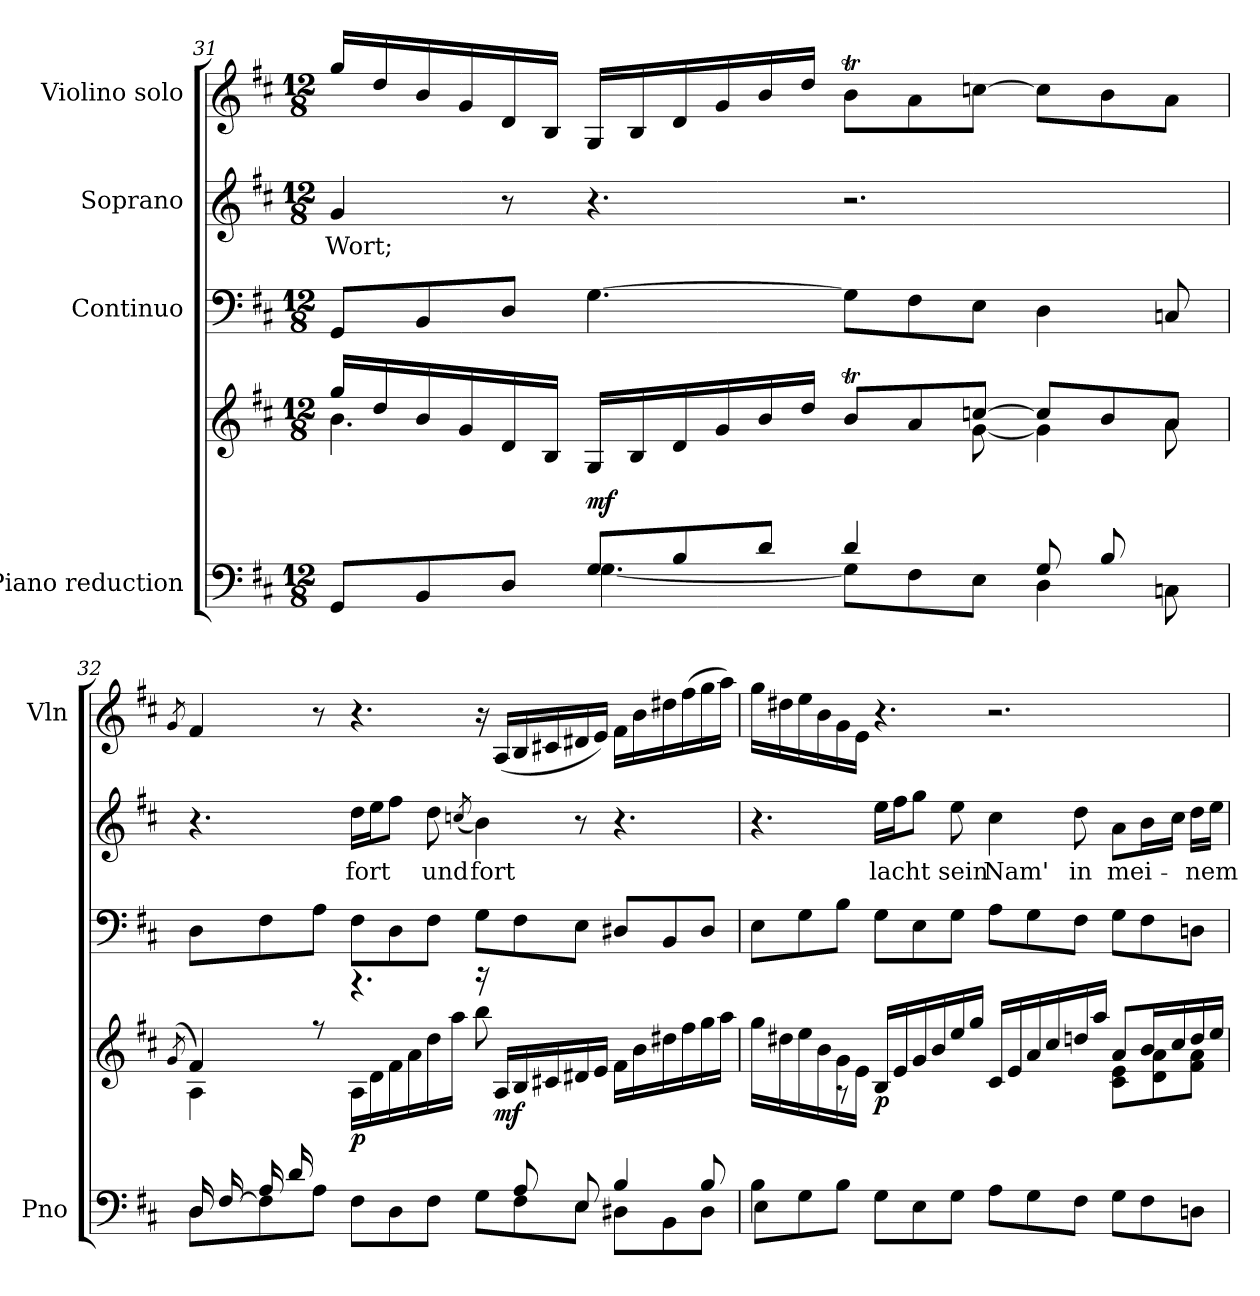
**kern	**kern	**dynam	**kern	**kern	**text	**kern
*part4	*part4	*part4	*part3	*part2	*part2	*part1
*staff5	*staff4	*staff4/5	*staff3	*staff2	*staff2	*staff1
*I"Piano reduction	*	*	*I"Continuo	*I"Soprano	*	*I"Violino solo
*I'Pno	*	*	*	*	*	*I'Vln
*clefF4	*clefG2	*	*clefF4	*clefG2	*	*clefG2
*k[f#c#]	*k[f#c#]	*	*k[f#c#]	*k[f#c#]	*	*k[f#c#]
*M12/8	*M12/8	*	*M12/8	*M12/8	*	*M12/8
=31	=31	=31	=31	=31	=31	=31
*^	*^	*	*	*	*	*
*	*	*	*^	*	*	*	*	*
!	!	!	!	!	!	!	!	!LO:LY:b	!
8GG/L	4.ryy	16gg/LL	4.b\	4.ryy	.	8GG/L	4g/	Wort;	16gg/LL
.	.	16dd/	.	.	.	.	.	.	16dd/
8BB/	.	16b/	.	.	.	8BB/	.	.	16b/
.	.	16g/	.	.	.	.	.	.	16g/
8D/J	.	16d/	.	.	.	8D/J	8r	.	16d/
.	.	16B/JJ	.	.	.	.	.	.	16B/JJ
*	*	*	*v	*v	*	*	*	*	*
!	!	!	!	!LO:DY:b	!	!	!	!
8G/L	[4.G\	16G/LL	4.ryy	mf	[4.G\	4.r	.	16G/LL
.	.	16B/	.	.	.	.	.	16B/
8B/	.	16d/	.	.	.	.	.	16d/
.	.	16g/	.	.	.	.	.	16g/
8d/J	.	16b/	.	.	.	.	.	16b/
.	.	16dd/JJ	.	.	.	.	.	16dd/JJ
4d/	8G\L]	8bT/L	4ryy	.	8G\L]	2.r	.	8bT\L
.	8F#\	8a/	.	.	8F#\	.	.	8a\
8ryy	8E\J	[8ccn/J	[8g\	.	8E\J	.	.	[8ccn\J
8G/L	4D\	8cc/L]	4g\]	.	4D\	.	.	8cc\L]
8B/	.	8b/	.	.	.	.	.	8b\
*	*	*	*^	*	*	*	*	*
8ryy	8Cn\	8a/J	8a\	8e\J	.	8Cn/	.	.	8a\J
!!LO:LB:g=z
=32	=32	=32	=32	=32	=32	=32	=32	=32	=32
.	.	(8qg/	.	.	.	.	.	.	8qg/
16D/LL	8D\L	4f#/)	4A\	4ryy	.	8D\L	4.r	.	4f#/
[<16F#/	.	.	.	.	.	.	.	.	.
16A/	8F#\]	.	.	.	.	8F#\	.	.	.
16d/	.	.	.	.	.	.	.	.	.
8ryy	8A\J	8r	8ryy	16f#\	.	8A\J	.	.	8r
.	.	.	.	16a\JJ	.	.	.	.	.
!	!	!	!	!	!LO:DY:b	!	!	!LO:LY:b	!
4.ryy	8F#\L	4.r	16A\LL	4.ryy	p	8F#\L	16dd\LL	fort	4.r
.	.	.	16d\	.	.	.	16ee\J	.	.
.	8D\	.	16f#\	.	.	8D\	8ff#\J	.	.
.	.	.	16a\	.	.	.	.	.	.
!	!	!	!	!	!	!	!	!LO:LY:b	!
.	8F#\J	.	16dd\	.	.	8F#\J	8dd\	und	.
.	.	.	16aa\JJ	.	.	.	.	.	.
.	.	.	.	.	.	.	(8qccn/	.	.
!	!	!	!	!	!	!	!	!LO:LY:b	!
8ryy	8G\L	16r	4.ryy	8bb\L	.	8G\L	4b\)	fort	16r
!	!	!	!	!	!LO:DY:b	!	!	!	!
.	.	16A/LL	.	.	mf	.	.	.	(16A/LL
8A/	8F#\	16B/	.	2ryy	.	8F#\	.	.	16B/
.	.	16c#X/	.	.	.	.	.	.	16c#X/
8E/J	8E\J	16d#X/	.	.	.	8E\J	8r	.	16d#X/
.	.	16e/JJ	.	.	.	.	.	.	16e/JJ)
4B/	8D#X\L	16f#\LL	4.ryy	.	.	8D#X/L	4.r	.	16f#\LL
.	.	16b\	.	.	.	.	.	.	16b\
.	8BB\	16dd#X\	.	.	.	8BB/	.	.	16dd#X\
.	.	16ff#\	.	.	.	.	.	.	(16ff#\
8B/	8D#\J	16gg\	.	8ryy	.	8D#/J	.	.	16gg\
.	.	16aa\JJ	.	.	.	.	.	.	16aa\JJ)
*	*	*	*v	*v	*	*	*	*	*
=33	=33	=33	=33	=33	=33	=33	=33	=33
4B\	8E\L	16gg\LL	4ryy	.	8E\L	4.r	.	16gg\LL
.	.	16dd#X\	.	.	.	.	.	16dd#X\
.	8G\	16ee\	.	.	8G\	.	.	16ee\
.	.	16b\	.	.	.	.	.	16b\
1ryy	8B\J	16g\	8r	.	8B\J	.	.	16g\
.	.	16e\JJ	.	.	.	.	.	16e\JJ
!	!	!	!	!LO:DY:b	!	!	!LO:LY:b	!
.	8G\L	16B/LL	4.ryy	p	8G\L	16ee\LL	lacht	4.r
.	.	16e/	.	.	.	16ff#\J	.	.
.	8E\	16g/	.	.	8E\	8gg\J	.	.
.	.	16b/	.	.	.	.	.	.
!	!	!	!	!	!	!	!LO:LY:b	!
.	8G\J	16ee/	.	.	8G\J	8ee\	sein	.
.	.	16gg/JJ	.	.	.	.	.	.
!	!	!	!	!	!	!	!LO:LY:b	!
.	8A\L	16c#/LL	4.ryy	.	8A\L	4cc#\	Nam'	2.r
.	.	16e/	.	.	.	.	.	.
.	8G\	16a/	.	.	8G\	.	.	.
.	.	16cc#/	.	.	.	.	.	.
!	!	!	!	!	!	!	!LO:LY:b	!
.	8F#\J	16ddn/	.	.	8F#\J	8dd\	in	.
.	.	16aa/JJ	.	.	.	.	.	.
!	!	!	!	!	!	!	!LO:LY:b	!
.	8G\L	8a/L	8c#\ 8e\L	.	8G\L	8a\L	mei-	.
4ryy	8F#\	16b/L	8d\ 8a\	.	8F#\	16b\L	.	.
.	.	16cc#/	.	.	.	16cc#\JJ	.	.
!	!	!	!	!	!	!	!LO:LY:b	!
.	8Dn\J	16dd/	8f#\ 8a\J	.	8Dn\J	16dd\LL	-nem	.
.	.	16ee/JJ	.	.	.	16ee\JJ	.	.
*v	*v	*	*	*	*	*	*	*
*	*v	*v	*	*	*	*	*
=	=	=	=	=	=	=
*-	*-	*-	*-	*-	*-	*-
